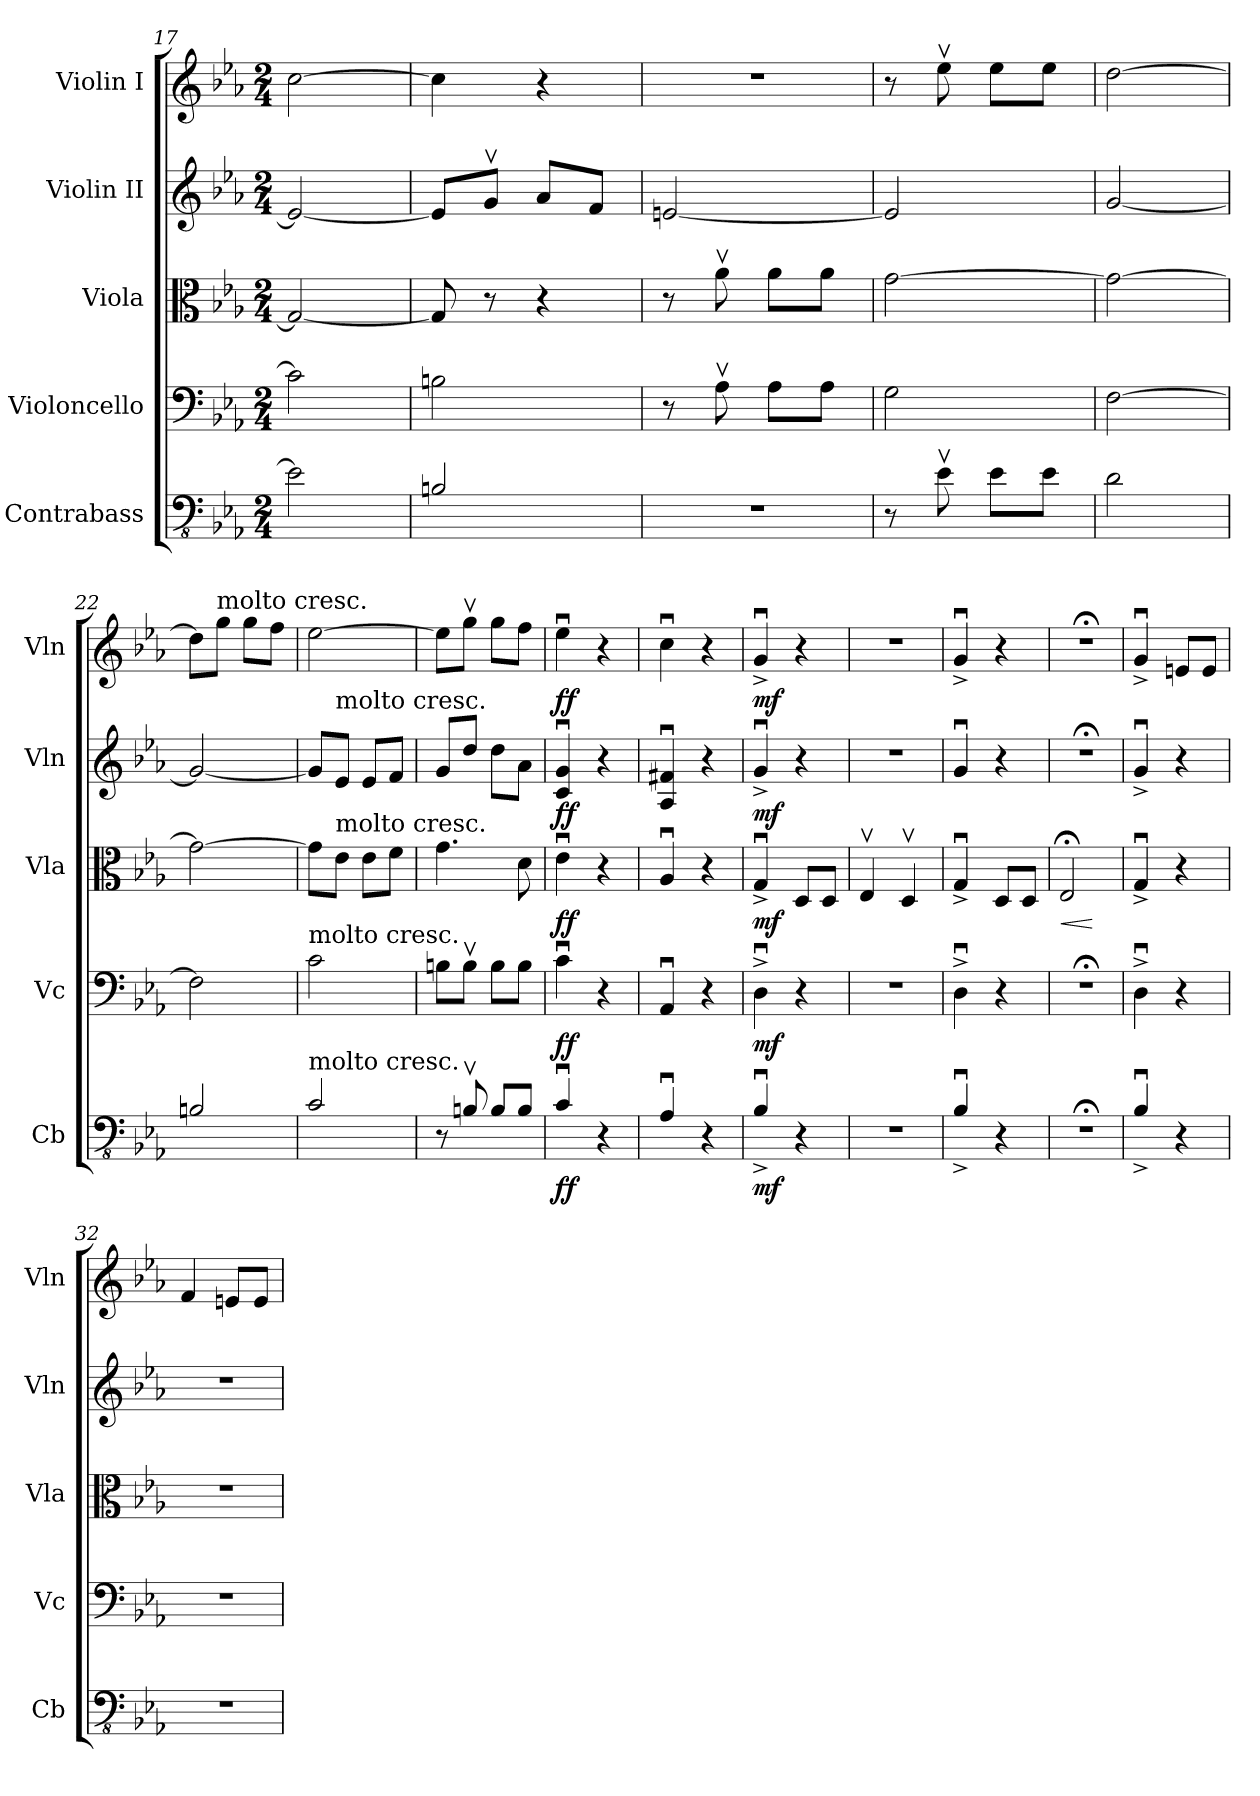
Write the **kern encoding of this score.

**kern	**dynam	**kern	**dynam	**kern	**dynam	**kern	**dynam	**kern	**dynam
*part5	*part5	*part4	*part4	*part3	*part3	*part2	*part2	*part1	*part1
*staff5	*staff5	*staff4	*staff4	*staff3	*staff3	*staff2	*staff2	*staff1	*staff1
*I"Contrabass	*	*I"Violoncello	*	*I"Viola	*	*I"Violin II	*	*I"Violin I	*
*I'Cb	*	*I'Vc	*	*I'Vla	*	*I'Vln	*	*I'Vln	*
*clefFv4	*	*clefF4	*	*clefC3	*	*clefG2	*	*clefG2	*
*ITrd7c12	*	*	*	*	*	*	*	*	*
*k[b-e-a-]	*	*k[b-e-a-]	*	*k[b-e-a-]	*	*k[b-e-a-]	*	*k[b-e-a-]	*
*M2/4	*	*M2/4	*	*M2/4	*	*M2/4	*	*M2/4	*
=17	=17	=17	=17	=17	=17	=17	=17	=17	=17
2EE-\]	.	2c\]	.	2G/_	.	2e-/_	.	[2cc\	.
=18	=18	=18	=18	=18	=18	=18	=18	=18	=18
2BBBn/	.	2Bn\	.	8G/]	.	8e-/L]	.	4cc\]	.
.	.	.	.	8r	.	8gv/J	.	.	.
.	.	.	.	4r	.	8a-/L	.	4r	.
.	.	.	.	.	.	8f/J	.	.	.
=19	=19	=19	=19	=19	=19	=19	=19	=19	=19
2r	.	8r	.	8r	.	[2en/	.	2r	.
.	.	8A-v\	.	8a-v\	.	.	.	.	.
.	.	8A-\L	.	8a-\L	.	.	.	.	.
.	.	8A-\J	.	8a-\J	.	.	.	.	.
=20	=20	=20	=20	=20	=20	=20	=20	=20	=20
8r	.	2G\	.	[2g\	.	2e/]	.	8r	.
8EE-v\	.	.	.	.	.	.	.	8ee-v\	.
8EE-\L	.	.	.	.	.	.	.	8ee-\L	.
8EE-\J	.	.	.	.	.	.	.	8ee-\J	.
=21	=21	=21	=21	=21	=21	=21	=21	=21	=21
2DD\	.	[2F\	.	2g\_	.	[2g/	.	[2dd\	.
=22	=22	=22	=22	=22	=22	=22	=22	=22	=22
2BBBn/	.	2F\]	.	2g\_	.	2g/_	.	8dd\L]	.
!	!	!	!	!	!	!	!	!LO:TX:a:t=molto cresc.	!
.	.	.	.	.	.	.	.	8gg\J	.
.	.	.	.	.	.	.	.	8gg\L	.
.	.	.	.	.	.	.	.	8ff\J	.
=23	=23	=23	=23	=23	=23	=23	=23	=23	=23
!	!	!LO:TX:a:t=molto cresc.	!	!	!	!	!	!	!
!LO:TX:a:t=molto cresc.	!	!	!	!	!	!	!	!	!
2CC/	.	2c\	.	8g\L]	.	8g/L]	.	[2ee-\	.
!	!	!	!	!	!	!LO:TX:a:t=molto cresc.	!	!	!
!	!	!	!	!LO:TX:a:t=molto cresc.	!	!	!	!	!
.	.	.	.	8e-\J	.	8e-/J	.	.	.
.	.	.	.	8e-\L	.	8e-/L	.	.	.
.	.	.	.	8f\J	.	8f/J	.	.	.
=24	=24	=24	=24	=24	=24	=24	=24	=24	=24
8r	.	8Bn\L	.	4.g\	.	8g/L	.	8ee-\L]	.
8BBBnv/	.	8Bv\J	.	.	.	8dd/J	.	8ggv\J	.
8BBB/L	.	8B\L	.	.	.	8dd\L	.	8gg\L	.
8BBB/J	.	8B\J	.	8d\	.	8a-\J	.	8ff\J	.
=25	=25	=25	=25	=25	=25	=25	=25	=25	=25
!	!LO:DY:b	!	!LO:DY:b	!	!LO:DY:b	!	!LO:DY:b	!	!LO:DY:b
4CCu/	ff	4cu\	ff	4e-u\	ff	4c/u 4g/u	ff	4ee-u\	ff
4r	.	4r	.	4r	.	4r	.	4r	.
=26	=26	=26	=26	=26	=26	=26	=26	=26	=26
4AAA-u/	.	4AA-u/	.	4A-u/	.	4A-/u 4f#X/u	.	4ccu\	.
4r	.	4r	.	4r	.	4r	.	4r	.
=27	=27	=27	=27	=27	=27	=27	=27	=27	=27
!	!LO:DY:b	!	!LO:DY:b	!	!LO:DY:b	!	!LO:DY:b	!	!LO:DY:b
4BBB-u^/	mf	4Du^\	mf	4Gu^/	mf	4gu^/	mf	4gu^/	mf
4r	.	4r	.	8D/L	.	4r	.	4r	.
.	.	.	.	8D/J	.	.	.	.	.
=28	=28	=28	=28	=28	=28	=28	=28	=28	=28
2r	.	2r	.	4E-v/	.	2r	.	2r	.
.	.	.	.	4Dv/	.	.	.	.	.
=29	=29	=29	=29	=29	=29	=29	=29	=29	=29
4BBB-u^/	.	4Du^\	.	4Gu^/	.	4gu/	.	4gu^/	.
4r	.	4r	.	8D/L	.	4r	.	4r	.
.	.	.	.	8D/J	.	.	.	.	.
!!LO:PB:g=z
=30	=30	=30	=30	=30	=30	=30	=30	=30	=30
!	!	!	!	!	!LO:HP:b	!	!	!	!
2r;<	.	2r;<	.	2E-;</	<	2r;<	.	2r;<	.
.	.	.	.	.	[	.	.	.	.
=31	=31	=31	=31	=31	=31	=31	=31	=31	=31
4BBB-u^/	.	4Du^\	.	4Gu^/	.	4gu^/	.	4gu^/	.
4r	.	4r	.	4r	.	4r	.	8en/L	.
.	.	.	.	.	.	.	.	8e/J	.
=32	=32	=32	=32	=32	=32	=32	=32	=32	=32
2r	.	2r	.	2r	.	2r	.	4f/	.
.	.	.	.	.	.	.	.	8en/L	.
.	.	.	.	.	.	.	.	8e/J	.
=	=	=	=	=	=	=	=	=	=
*-	*-	*-	*-	*-	*-	*-	*-	*-	*-
